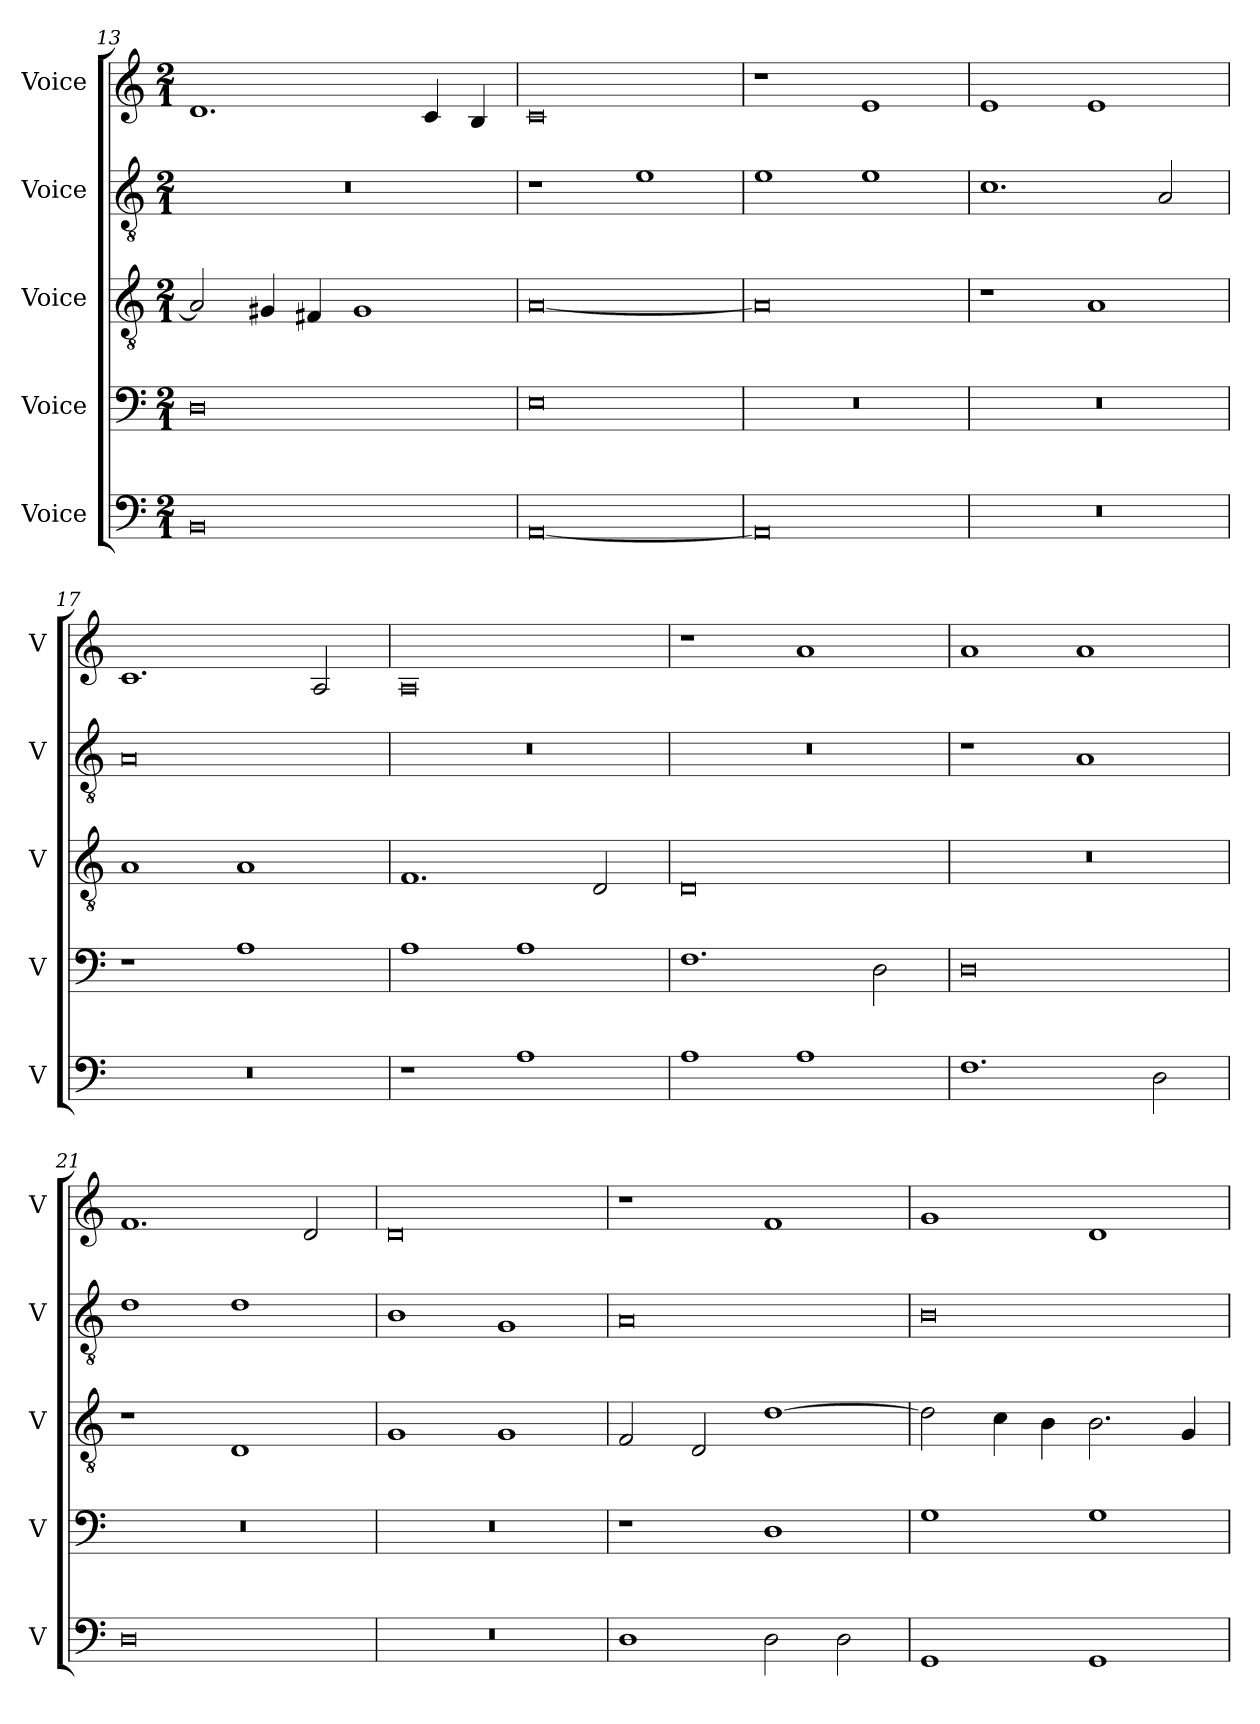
**kern	**kern	**kern	**kern	**kern
*part5	*part4	*part3	*part2	*part1
*staff5	*staff4	*staff3	*staff2	*staff1
*I"Voice	*I"Voice	*I"Voice	*I"Voice	*I"Voice
*I'V	*I'V	*I'V	*I'V	*I'V
*clefF4	*clefF4	*clefGv2	*clefGv2	*clefG2
*k[]	*k[]	*k[]	*k[]	*k[]
*M2/1	*M2/1	*M2/1	*M2/1	*M2/1
=13	=13	=13	=13	=13
0BB	0D	2A/]	0r	1.d
.	.	4G#X/	.	.
.	.	4F#X/	.	.
.	.	1G#	.	.
.	.	.	.	4c/
.	.	.	.	4B/
!!LO:PB:g=z
=14	=14	=14	=14	=14
[0AA	0E	[0A	1r	0c
.	.	.	1e	.
=15	=15	=15	=15	=15
0AA]	0r	0A]	1e	1r
.	.	.	1e	1e
=16	=16	=16	=16	=16
0r	0r	1r	1.c	1e
.	.	1A	.	1e
.	.	.	2A/	.
=17	=17	=17	=17	=17
0r	1r	1A	0A	1.c
.	1A	1A	.	.
.	.	.	.	2A/
=18	=18	=18	=18	=18
1r	1A	1.F	0r	0A
1A	1A	.	.	.
.	.	2D/	.	.
!!LO:LB:g=z
=19	=19	=19	=19	=19
1A	1.F	0D	0r	1r
1A	.	.	.	1a
.	2D\	.	.	.
=20	=20	=20	=20	=20
1.F	0D	0r	1r	1a
.	.	.	1A	1a
2D\	.	.	.	.
=21	=21	=21	=21	=21
0D	0r	1r	1d	1.f
.	.	1D	1d	.
.	.	.	.	2d/
=22	=22	=22	=22	=22
0r	0r	1G	1B	0d
.	.	1G	1G	.
!!LO:LB:g=z
=23	=23	=23	=23	=23
1D	1r	2F/	0A	1r
.	.	2D/	.	.
2D\	1D	[1d	.	1f
2D\	.	.	.	.
=24	=24	=24	=24	=24
1GG	1G	2d\]	0B	1g
.	.	4c\	.	.
.	.	4B\	.	.
1GG	1G	2.B\	.	1d
.	.	4G/	.	.
=	=	=	=	=
*-	*-	*-	*-	*-
